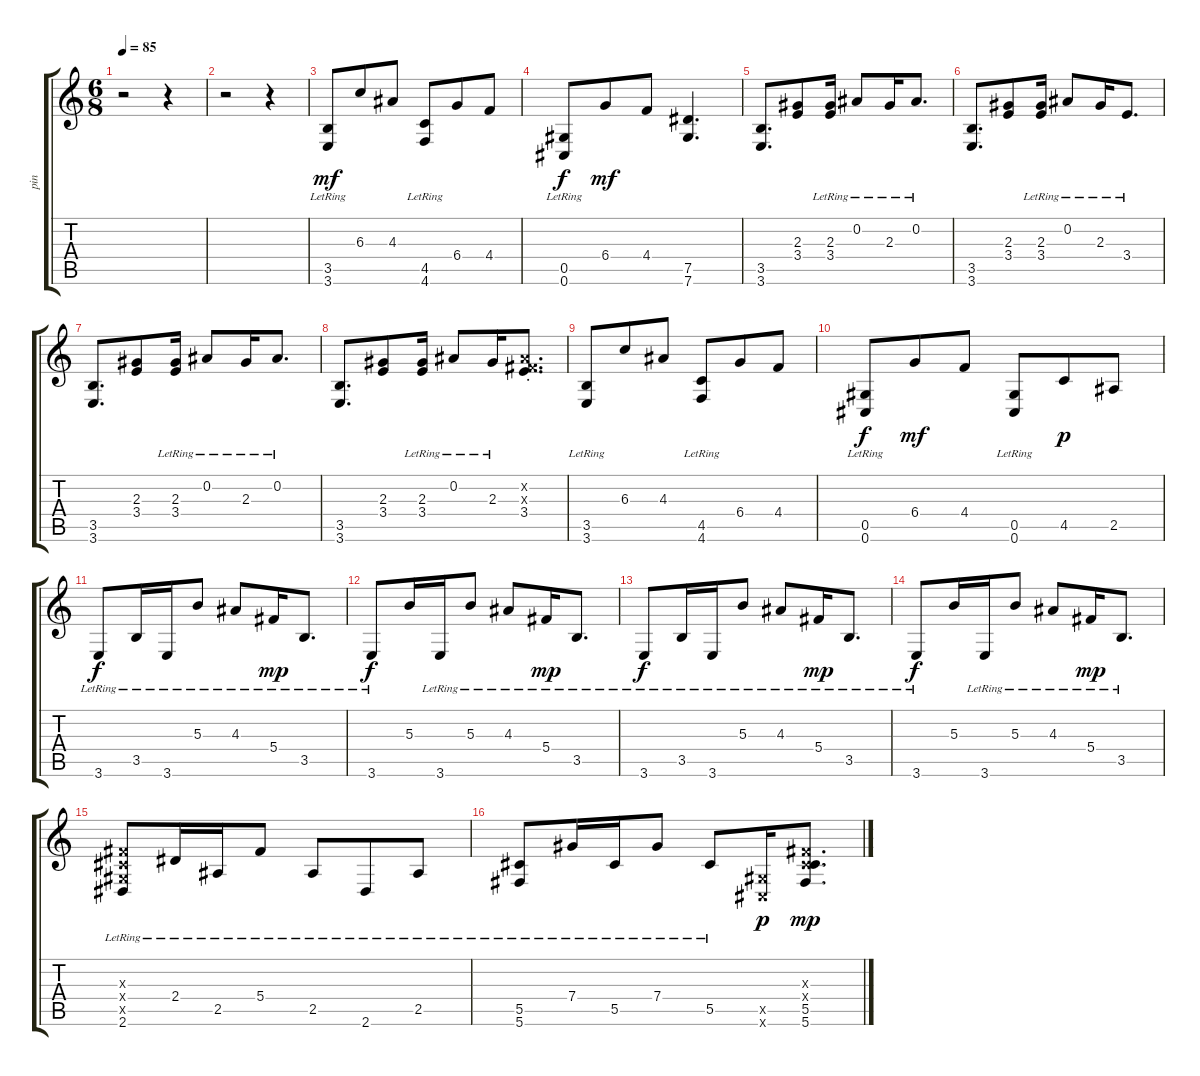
\track ("pin" "pin") {instrument distortionguitar}
\staff {score tabs}
\tuning (Eb4 Bb3 Gb3 Db3 Ab2 Db2) {hide}
\ts (6 8)
\tempo 85
\clef g2
\ks c
r.2{dy f} r.4 |
r.2 r.4 |
(3.5{lr} 3.6{lr}).8{dy mf} 6.3.8 4.3.8 (4.5{lr} 4.6{lr}).8 6.4.8 4.4.8 |
(0.5{lr} 0.6{lr}).8{dy f} 6.4.8{dy mf} 4.4.8 (7.5 7.6).4{d} |
(3.5 3.6).8{d} (2.3 3.4).8 (2.3{lr} 3.4{lr}).16 0.2{lr}.8 2.3{lr}.16 0.2{lr}.8{d} |
(3.5 3.6).8{d} (2.3 3.4).8 (2.3{lr} 3.4{lr}).16 0.2{lr}.8 2.3{lr}.16 3.4{lr}.8{d} |
(3.5 3.6).8{d} (2.3 3.4).8 (2.3{lr} 3.4{lr}).16 0.2{lr}.8 2.3{lr}.16 0.2{lr}.8{d} |
(3.5 3.6).8{d} (2.3 3.4).8 (2.3{lr} 3.4{lr}).16 0.2{lr}.8 2.3{lr}.16 (0.2{x} 0.3{x} 3.4{st}).8{d} |
(3.5{lr} 3.6{lr}).8 6.3.8 4.3.8 (4.5{lr} 4.6{lr}).8 6.4.8 4.4.8 |
(0.5{lr} 0.6{lr}).8{dy f} 6.4.8{dy mf} 4.4.8 (0.5 0.6{lr}).8 4.5.8{dy p} 2.5.8 |
3.6{lr}.8{dy f} 3.5{lr}.16 3.6{lr}.16 5.3{lr}.8 4.3{lr}.8 5.4{lr}.16{dy mp} 3.5{lr}.8{d} |
3.6{lr}.8{dy f} 5.3.16 3.6{lr}.16 5.3{lr}.8 4.3{lr}.8 5.4{lr}.16{dy mp} 3.5{lr}.8{d} |
3.6{lr}.8{dy f} 3.5{lr}.16 3.6{lr}.16 5.3{lr}.8 4.3{lr}.8 5.4{lr}.16{dy mp} 3.5{lr}.8{d} |
3.6{lr}.8{dy f} 5.3.16 3.6{lr}.16 5.3{lr}.8 4.3{lr}.8 5.4{lr}.16{dy mp} 3.5{lr}.8{d} |
(0.3{x} 0.4{x} 0.5{x} 2.6{lr}).8 2.4{lr}.16 2.5{lr}.16 5.4{lr}.8 2.5{lr}.8 2.6{lr}.8 2.5{lr}.8 |
(5.5{lr} 5.6{lr}).8 7.4{lr}.16 5.5{lr}.16 7.4{lr}.8 5.5{lr}.8 (0.5{x} 0.6{x}).16{dy p} (0.3{x} 0.4{x} 5.5 5.6).8{d dy mp}
